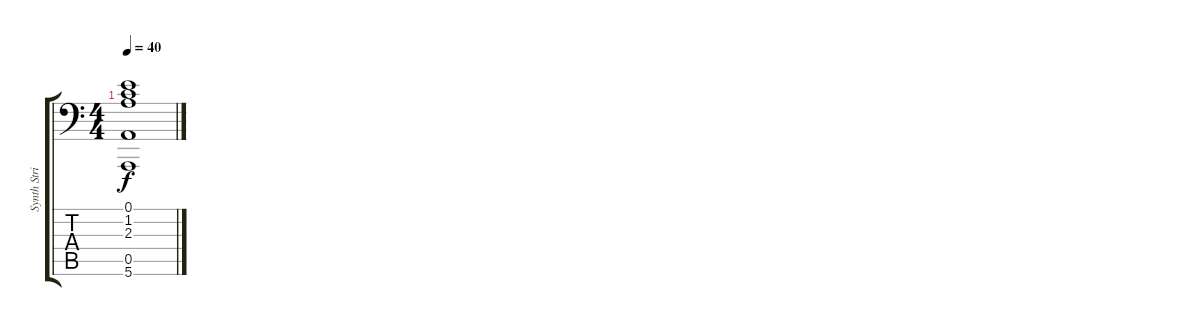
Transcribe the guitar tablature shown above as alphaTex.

\track ("Synth Strings" "Synth Stri") {instrument synthstrings2}
\staff {score tabs}
\tuning (E4 B3 G3 D3 A2 E1) {hide}
\ts (4 4)
\tempo 40
\clef f4
\ks c
(0.1 1.2 2.3 0.5 5.6).1{dy f}
